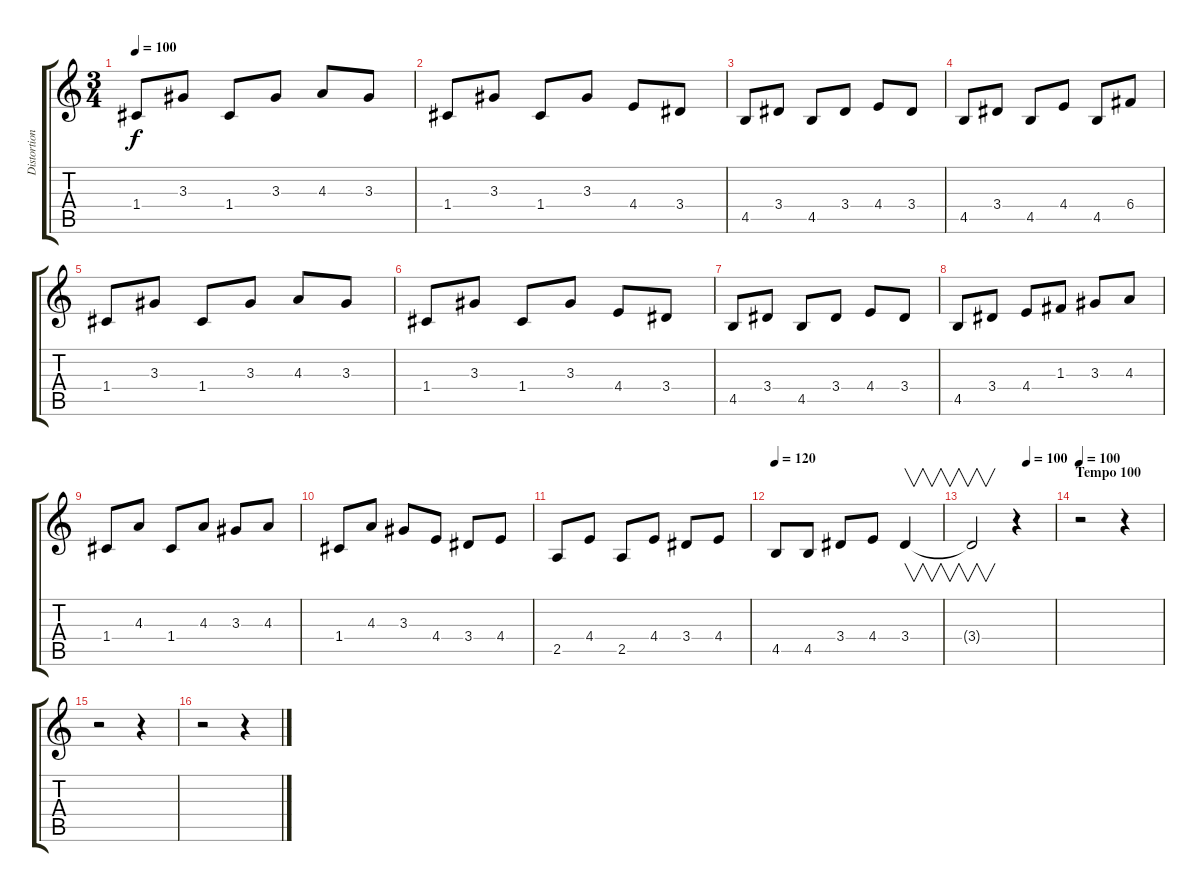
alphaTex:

\track ("Distortion 1" "Distortion") {instrument distortionguitar}
\staff {score tabs}
\tuning (D4 A3 F3 C3 G2 D2) {hide}
\ts (3 4)
\tempo 100
\clef g2
\ks c
1.4.8{dy f} 3.3.8 1.4.8 3.3.8 4.3.8 3.3.8 |
1.4.8 3.3.8 1.4.8 3.3.8 4.4.8 3.4.8 |
4.5.8 3.4.8 4.5.8 3.4.8 4.4.8 3.4.8 |
4.5.8 3.4.8 4.5.8 4.4.8 4.5.8 6.4.8 |
1.4.8 3.3.8 1.4.8 3.3.8 4.3.8 3.3.8 |
1.4.8 3.3.8 1.4.8 3.3.8 4.4.8 3.4.8 |
4.5.8 3.4.8 4.5.8 3.4.8 4.4.8 3.4.8 |
4.5.8 3.4.8 4.4.8 1.3.8 3.3.8 4.3.8 |
1.4.8 4.3.8 1.4.8 4.3.8 3.3.8 4.3.8 |
1.4.8 4.3.8 3.3.8 4.4.8 3.4.8 4.4.8 |
2.5.8 4.4.8 2.5.8 4.4.8 3.4.8 4.4.8 |
\tempo 120
4.5.8 4.5.8 3.4.8 4.4.8 3.4.4{v} |
\tempo (100 0.6666666666666666)
3.4{t}.2{v} r.4{instrument acousticguitarsteel} |
\section ("" "Tempo 100")
\tempo 100
r.2 r.4 |
r.2 r.4 |
r.2 r.4
